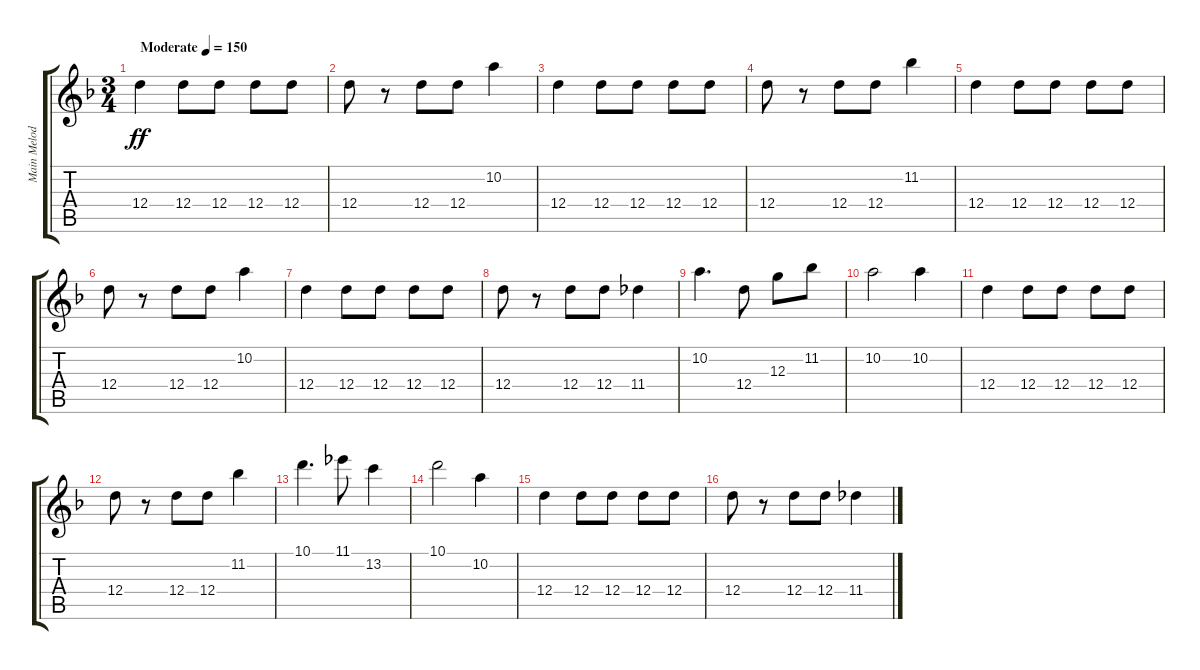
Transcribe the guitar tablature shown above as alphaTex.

\track ("Main Melody" "Main Melod") {instrument acousticguitarsteel}
\staff {score tabs}
\tuning (E4 B3 G3 D3 A2 E2) {hide}
\ts (3 4)
\tempo (150 "Moderate")
\clef g2
\ks dminor
12.4.4{dy ff instrument acousticguitarsteel} 12.4.8 12.4.8 12.4.8 12.4.8 |
12.4.8 r.8 12.4.8 12.4.8 10.2.4 |
12.4.4 12.4.8 12.4.8 12.4.8 12.4.8 |
12.4.8 r.8 12.4.8 12.4.8 11.2.4 |
12.4.4 12.4.8 12.4.8 12.4.8 12.4.8 |
12.4.8 r.8 12.4.8 12.4.8 10.2.4 |
12.4.4 12.4.8 12.4.8 12.4.8 12.4.8 |
12.4.8 r.8 12.4.8 12.4.8 11.4.4 |
10.2.4{d} 12.4.8 12.3.8 11.2.8 |
10.2.2 10.2.4 |
12.4.4 12.4.8 12.4.8 12.4.8 12.4.8 |
12.4.8 r.8 12.4.8 12.4.8 11.2.4 |
10.1.4{d} 11.1.8 13.2.4 |
10.1.2 10.2.4 |
12.4.4 12.4.8 12.4.8 12.4.8 12.4.8 |
12.4.8 r.8 12.4.8 12.4.8 11.4.4
